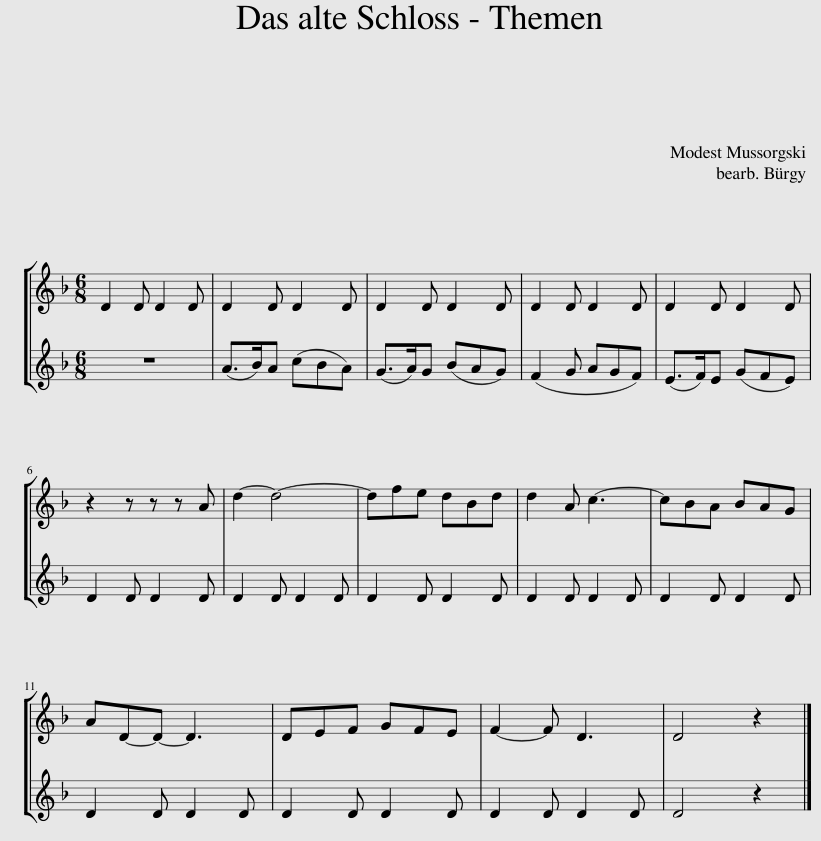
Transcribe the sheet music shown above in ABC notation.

X:1
%%score { 1 | 2 }
L:1/8
M:6/8
I:linebreak $
K:F
V:1 treble
V:2 treble
V:1
 D2 D D2 D | D2 D D2 D | D2 D D2 D | D2 D D2 D | D2 D D2 D |$ %5
 z2 z z z A | d2- d4- | dfe dBd | d2 A c3- | cBA BAG |$ %10
 AD-D- D3 | DEF GFE | F2- F D3 | D4 z2 |] %14
V:2
 z6 | (A>B)A (cBA) | (G>A)G (BAG) | (F2 G AGF) | (E>F)E (GFE) |$ %5
 D2 D D2 D | D2 D D2 D | D2 D D2 D | D2 D D2 D | D2 D D2 D |$ %10
 D2 D D2 D | D2 D D2 D | D2 D D2 D | D4 z2 |] %14
